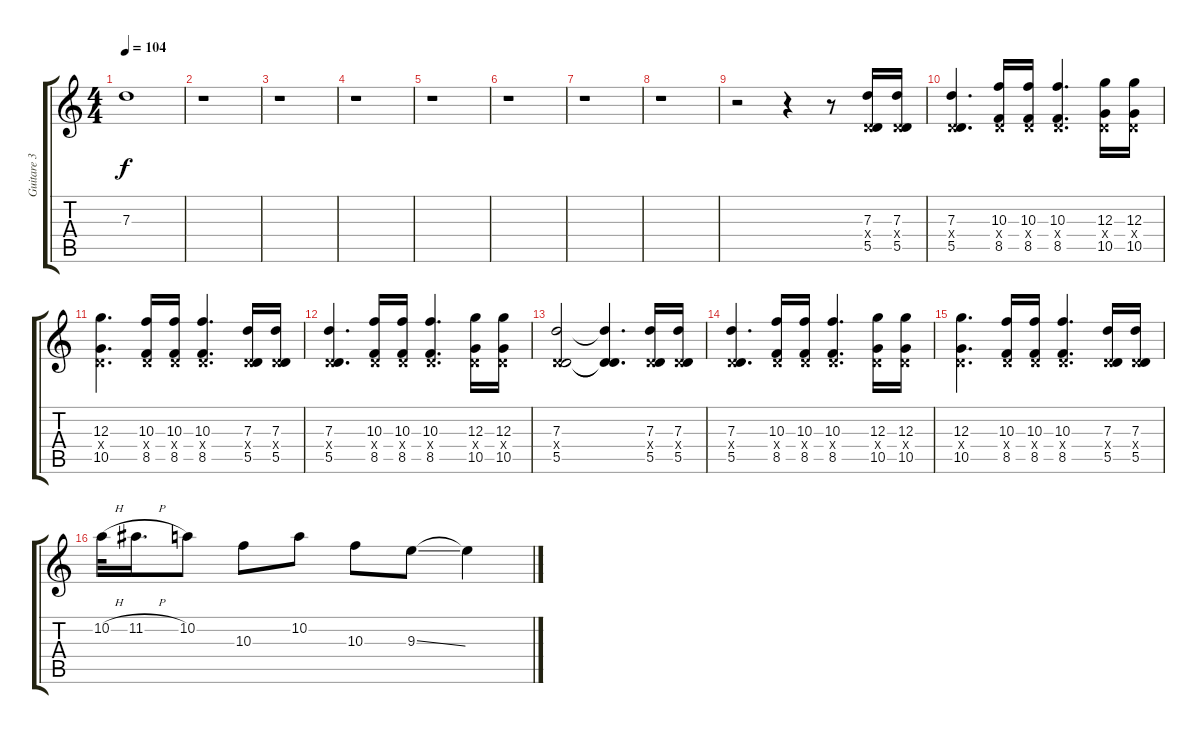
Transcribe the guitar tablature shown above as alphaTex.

\track ("Guitare 3" "Guitare 3") {instrument distortionguitar}
\staff {score tabs}
\tuning (E4 B3 G3 D3 A2 E2) {hide}
\ts (4 4)
\tempo 104
\clef g2
\ks c
7.3.1{dy f} |
r.1 |
r.1 |
r.1 |
r.1 |
r.1 |
r.1 |
r.1 |
r.2 r.4 r.8 (7.3 0.4{x} 5.5).16 (7.3 0.4{x} 5.5).16 |
(7.3 0.4{x} 5.5).4{d} (10.3 0.4{x} 8.5).16 (10.3 0.4{x} 8.5).16 (10.3 0.4{x} 8.5).4{d} (12.3 0.4{x} 10.5).16 (12.3 0.4{x} 10.5).16 |
(12.3 0.4{x} 10.5).4{d} (10.3 0.4{x} 8.5).16 (10.3 0.4{x} 8.5).16 (10.3 0.4{x} 8.5).4{d} (7.3 0.4{x} 5.5).16 (7.3 0.4{x} 5.5).16 |
(7.3 0.4{x} 5.5).4{d} (10.3 0.4{x} 8.5).16 (10.3 0.4{x} 8.5).16 (10.3 0.4{x} 8.5).4{d} (12.3 0.4{x} 10.5).16 (12.3 0.4{x} 10.5).16 |
(7.3 0.4{x} 5.5).2 (7.3{t} 0.4{t} 5.5{t}).4{d} (7.3 0.4{x} 5.5).16 (7.3 0.4{x} 5.5).16 |
(7.3 0.4{x} 5.5).4{d} (10.3 0.4{x} 8.5).16 (10.3 0.4{x} 8.5).16 (10.3 0.4{x} 8.5).4{d} (12.3 0.4{x} 10.5).16 (12.3 0.4{x} 10.5).16 |
(12.3 0.4{x} 10.5).4{d} (10.3 0.4{x} 8.5).16 (10.3 0.4{x} 8.5).16 (10.3 0.4{x} 8.5).4{d} (7.3 0.4{x} 5.5).16 (7.3 0.4{x} 5.5).16 |
10.2{h}.32 11.2{h}.16{d} 10.2.8 10.3.8 10.2.8 10.3.8 9.3{ss}.8 9.3{t}.4
